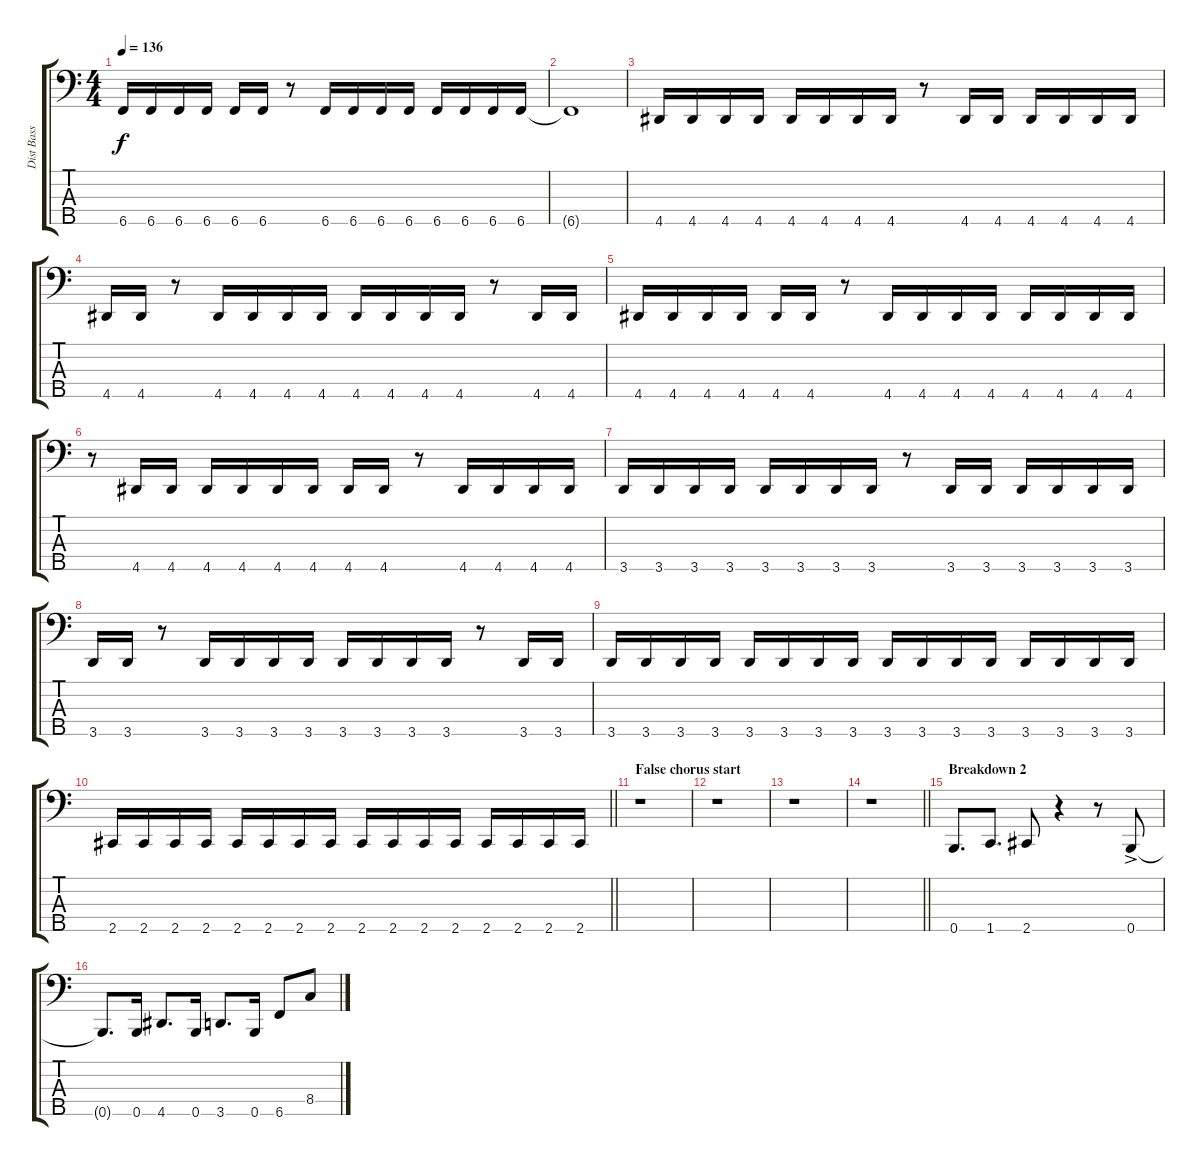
\track ("Dist Bass" "Dist Bass") {instrument electricbassfinger}
\staff {score tabs}
\tuning (G2 D2 A1 E1 B0) {hide}
\ts (4 4)
\tempo 136
\clef f4
\ks c
6.5.16{dy f} 6.5.16 6.5.16 6.5.16 6.5.16 6.5.16 r.8 6.5.16 6.5.16 6.5.16 6.5.16 6.5.16 6.5.16 6.5.16 6.5.16 |
6.5{t}.1 |
4.5.16 4.5.16 4.5.16 4.5.16 4.5.16 4.5.16 4.5.16 4.5.16 r.8 4.5.16 4.5.16 4.5.16 4.5.16 4.5.16 4.5.16 |
4.5.16 4.5.16 r.8 4.5.16 4.5.16 4.5.16 4.5.16 4.5.16 4.5.16 4.5.16 4.5.16 r.8 4.5.16 4.5.16 |
4.5.16 4.5.16 4.5.16 4.5.16 4.5.16 4.5.16 r.8 4.5.16 4.5.16 4.5.16 4.5.16 4.5.16 4.5.16 4.5.16 4.5.16 |
r.8 4.5.16 4.5.16 4.5.16 4.5.16 4.5.16 4.5.16 4.5.16 4.5.16 r.8 4.5.16 4.5.16 4.5.16 4.5.16 |
3.5.16 3.5.16 3.5.16 3.5.16 3.5.16 3.5.16 3.5.16 3.5.16 r.8 3.5.16 3.5.16 3.5.16 3.5.16 3.5.16 3.5.16 |
3.5.16 3.5.16 r.8 3.5.16 3.5.16 3.5.16 3.5.16 3.5.16 3.5.16 3.5.16 3.5.16 r.8 3.5.16 3.5.16 |
3.5.16 3.5.16 3.5.16 3.5.16 3.5.16 3.5.16 3.5.16 3.5.16 3.5.16 3.5.16 3.5.16 3.5.16 3.5.16 3.5.16 3.5.16 3.5.16 |
\barLineRight lightlight
2.5.16 2.5.16 2.5.16 2.5.16 2.5.16 2.5.16 2.5.16 2.5.16 2.5.16 2.5.16 2.5.16 2.5.16 2.5.16 2.5.16 2.5.16 2.5.16 |
\section ("" "False chorus start")
r.1 |
r.1 |
r.1 |
\barLineRight lightlight
r.1 |
\section ("" "Breakdown 2")
0.5.8{d} 1.5.8{d} 2.5.8 r.4 r.8 0.5{ac}.8 |
0.5{t}.8{d} 0.5.16 4.5.8{d} 0.5.16 3.5.8{d} 0.5.16 6.5.8 8.4.8
